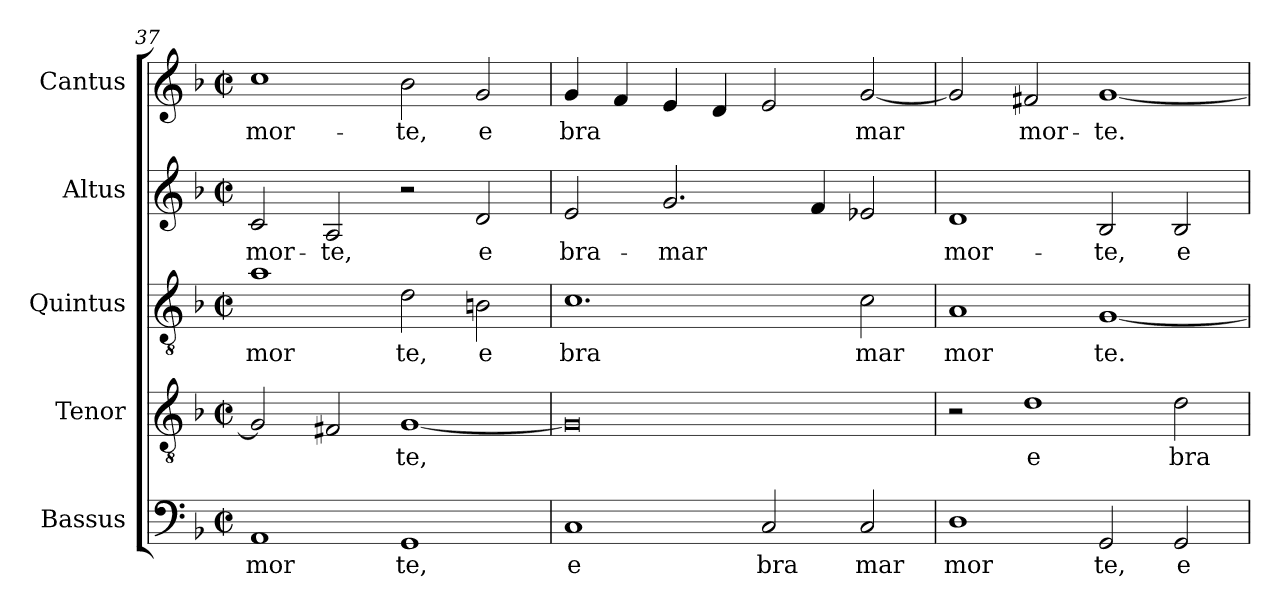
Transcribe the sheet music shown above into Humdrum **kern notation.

**kern	**text	**kern	**text	**kern	**text	**kern	**text	**kern	**text
*part5	*part5	*part4	*part4	*part3	*part3	*part2	*part2	*part1	*part1
*staff5	*staff5	*staff4	*staff4	*staff3	*staff3	*staff2	*staff2	*staff1	*staff1
*I"Bassus	*	*I"Tenor	*	*I"Quintus	*	*I"Altus	*	*I"Cantus	*
!!LO:PB:g=z
*clefF4	*	*clefGv2	*	*clefGv2	*	*clefG2	*	*clefG2	*
*k[b-]	*	*k[b-]	*	*k[b-]	*	*k[b-]	*	*k[b-]	*
*F:	*	*F:	*	*F:	*	*F:	*	*F:	*
*M2/2	*	*M2/2	*	*M2/2	*	*M2/2	*	*M2/2	*
*met(c|)	*	*met(c|)	*	*met(c|)	*	*met(c|)	*	*met(c|)	*
=37	=37	=37	=37	=37	=37	=37	=37	=37	=37
!	!LO:LY:b:cj	!	!LO:LY:b:cj	!	!LO:LY:b:cj	!	!LO:LY:b:cj	!	!LO:LY:b:cj
1AA	mor	2G/]	.	1a	mor	2c/	mor-	1cc	mor-
!	!	!	!LO:LY:b:cj	!	!	!	!LO:LY:b:cj	!	!
.	.	2F#/	.	.	.	2A/	-te,	.	.
!	!LO:LY:b:cj	!	!LO:LY:b:cj	!	!LO:LY:b:cj	!	!	!	!LO:LY:b:cj
1GG	te,	[<1G	te,	2d\	te,	2r	.	2b-\	-te,
!	!	!	!	!	!LO:LY:b:cj	!	!LO:LY:b:cj	!	!LO:LY:b:cj
.	.	.	.	2Bn\	e	2d/	e	2g/	e
=38	=38	=38	=38	=38	=38	=38	=38	=38	=38
!	!LO:LY:b:cj	!	!LO:LY:b:cj	!	!LO:LY:b:cj	!	!LO:LY:b:cj	!	!LO:LY:b:cj
1C	e	0G]	.	1.c	bra	2e/	bra-	4g/	bra-
!	!	!	!	!	!	!	!	!	!LO:LY:b:cj
.	.	.	.	.	.	.	.	4f/	--
!	!	!	!	!	!	!	!LO:LY:b:cj	!	!LO:LY:b:cj
.	.	.	.	.	.	2.g/	-mar	4e/	--
!	!	!	!	!	!	!	!	!	!LO:LY:b:cj
.	.	.	.	.	.	.	.	4d/	--
!	!LO:LY:b:cj	!	!	!	!	!	!	!	!LO:LY:b:cj
2C/	bra	.	.	.	.	.	.	2e/	--
!	!	!	!	!	!	!	!LO:LY:b:cj	!	!
.	.	.	.	.	.	4f/	.	.	.
!	!LO:LY:b:cj	!	!	!	!LO:LY:b:cj	!	!LO:LY:b:cj	!	!LO:LY:b:cj
2C/	mar	.	.	2c\	mar	2e-X/	.	[<2g/	-mar
=39	=39	=39	=39	=39	=39	=39	=39	=39	=39
!	!LO:LY:b:cj	!	!	!	!LO:LY:b:cj	!	!LO:LY:b:cj	!	!LO:LY:b:cj
1D	mor	2r	.	1A	mor	1d	mor-	2g/]	.
!	!	!	!LO:LY:b:cj	!	!	!	!	!	!LO:LY:b:cj
.	.	1d	e	.	.	.	.	2f#X/	mor-
!	!LO:LY:b:cj	!	!	!	!LO:LY:b:cj	!	!LO:LY:b:cj	!	!LO:LY:b:cj
2GG/	te,	.	.	[<1G	te.	2B-/	-te,	[<1g	-te.
!	!LO:LY:b:cj	!	!LO:LY:b:cj	!	!	!	!LO:LY:b:cj	!	!
2GG/	e	2d\	bra	.	.	2B-/	e	.	.
=	=	=	=	=	=	=	=	=	=
*-	*-	*-	*-	*-	*-	*-	*-	*-	*-
